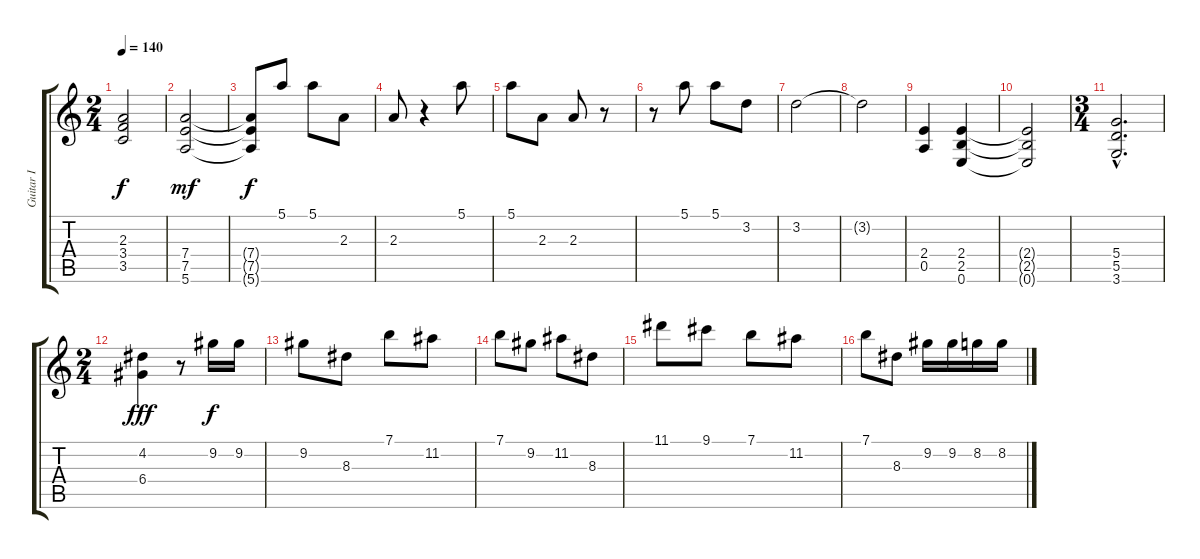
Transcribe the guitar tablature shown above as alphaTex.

\track ("Guitar I" "Guitar I") {instrument distortionguitar}
\staff {score tabs}
\tuning (E4 B3 G3 D3 A2 E2) {hide}
\ts (2 4)
\tempo 140
\clef g2
\ks c
(2.3{t} 3.4{t} 3.5{t}).2{dy f} |
(7.4 7.5 5.6).2{dy mf} |
(7.4{t} 7.5{t} 5.6{t}).8{dy f} 5.1.8 5.1.8 2.3.8 |
2.3.8 r.4 5.1.8 |
5.1.8 2.3.8 2.3.8 r.8 |
r.8 5.1.8 5.1.8 3.2.8 |
3.2.2 |
3.2{t}.2 |
(2.4 0.5).4 (2.4 2.5 0.6).4 |
(2.4{t} 2.5{t} 0.6{t}).2 |
\ts (3 4)
(5.4{hac} 5.5{hac} 3.6{hac}).2{d} |
\ts (2 4)
(4.2 6.4).4{dy fff} r.8 9.2.16{dy f} 9.2.16 |
9.2.8 8.3.8 7.1.8 11.2.8 |
7.1.8 9.2.8 11.2.8 8.3.8 |
11.1.8 9.1.8 7.1.8 11.2.8 |
7.1.8 8.3.8 9.2.16 9.2.16 8.2.16 8.2.16
